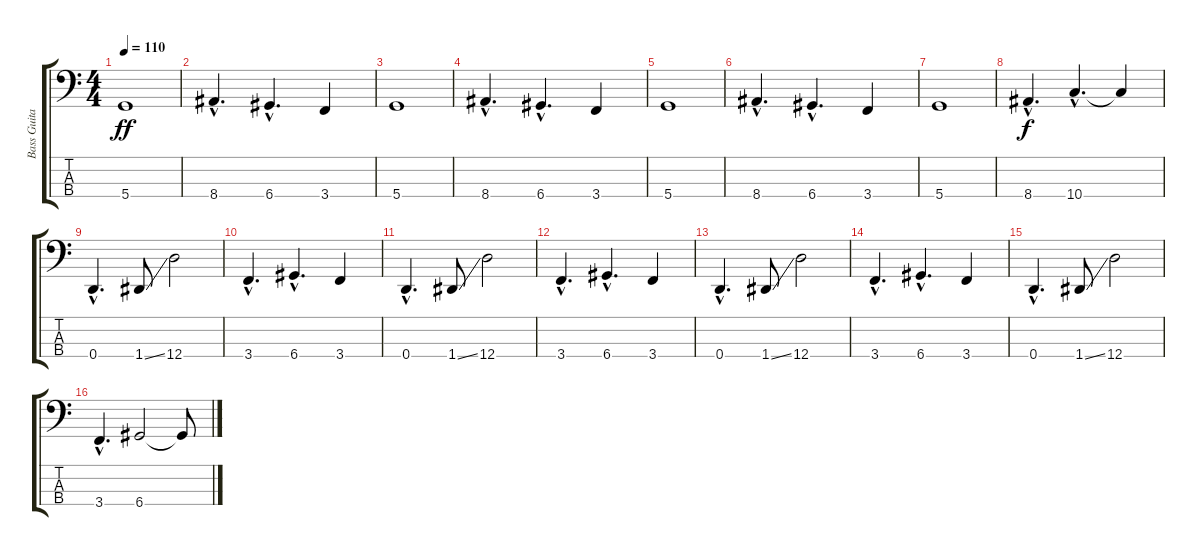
\track ("Bass Guitar" "Bass Guita") {instrument electricbasspick}
\staff {score tabs}
\tuning (G2 D2 A1 D1) {hide}
\ts (4 4)
\tempo 110
\clef f4
\ks c
5.4.1{dy ff} |
8.4{hac}.4{d} 6.4{hac}.4{d} 3.4.4 |
5.4.1 |
8.4{hac}.4{d} 6.4{hac}.4{d} 3.4.4 |
5.4.1 |
8.4{hac}.4{d} 6.4{hac}.4{d} 3.4.4 |
5.4.1 |
8.4{hac}.4{d dy f} 10.4{hac}.4{d} 10.4{t}.4 |
0.4{hac}.4{d} 1.4{ss}.8 12.4.2 |
3.4{hac}.4{d} 6.4{hac}.4{d} 3.4.4 |
0.4{hac}.4{d} 1.4{ss}.8 12.4.2 |
3.4{hac}.4{d} 6.4{hac}.4{d} 3.4.4 |
0.4{hac}.4{d} 1.4{ss}.8 12.4.2 |
3.4{hac}.4{d} 6.4{hac}.4{d} 3.4.4 |
0.4{hac}.4{d} 1.4{ss}.8 12.4.2 |
3.4{hac}.4{d} 6.4.2 6.4{t}.8
